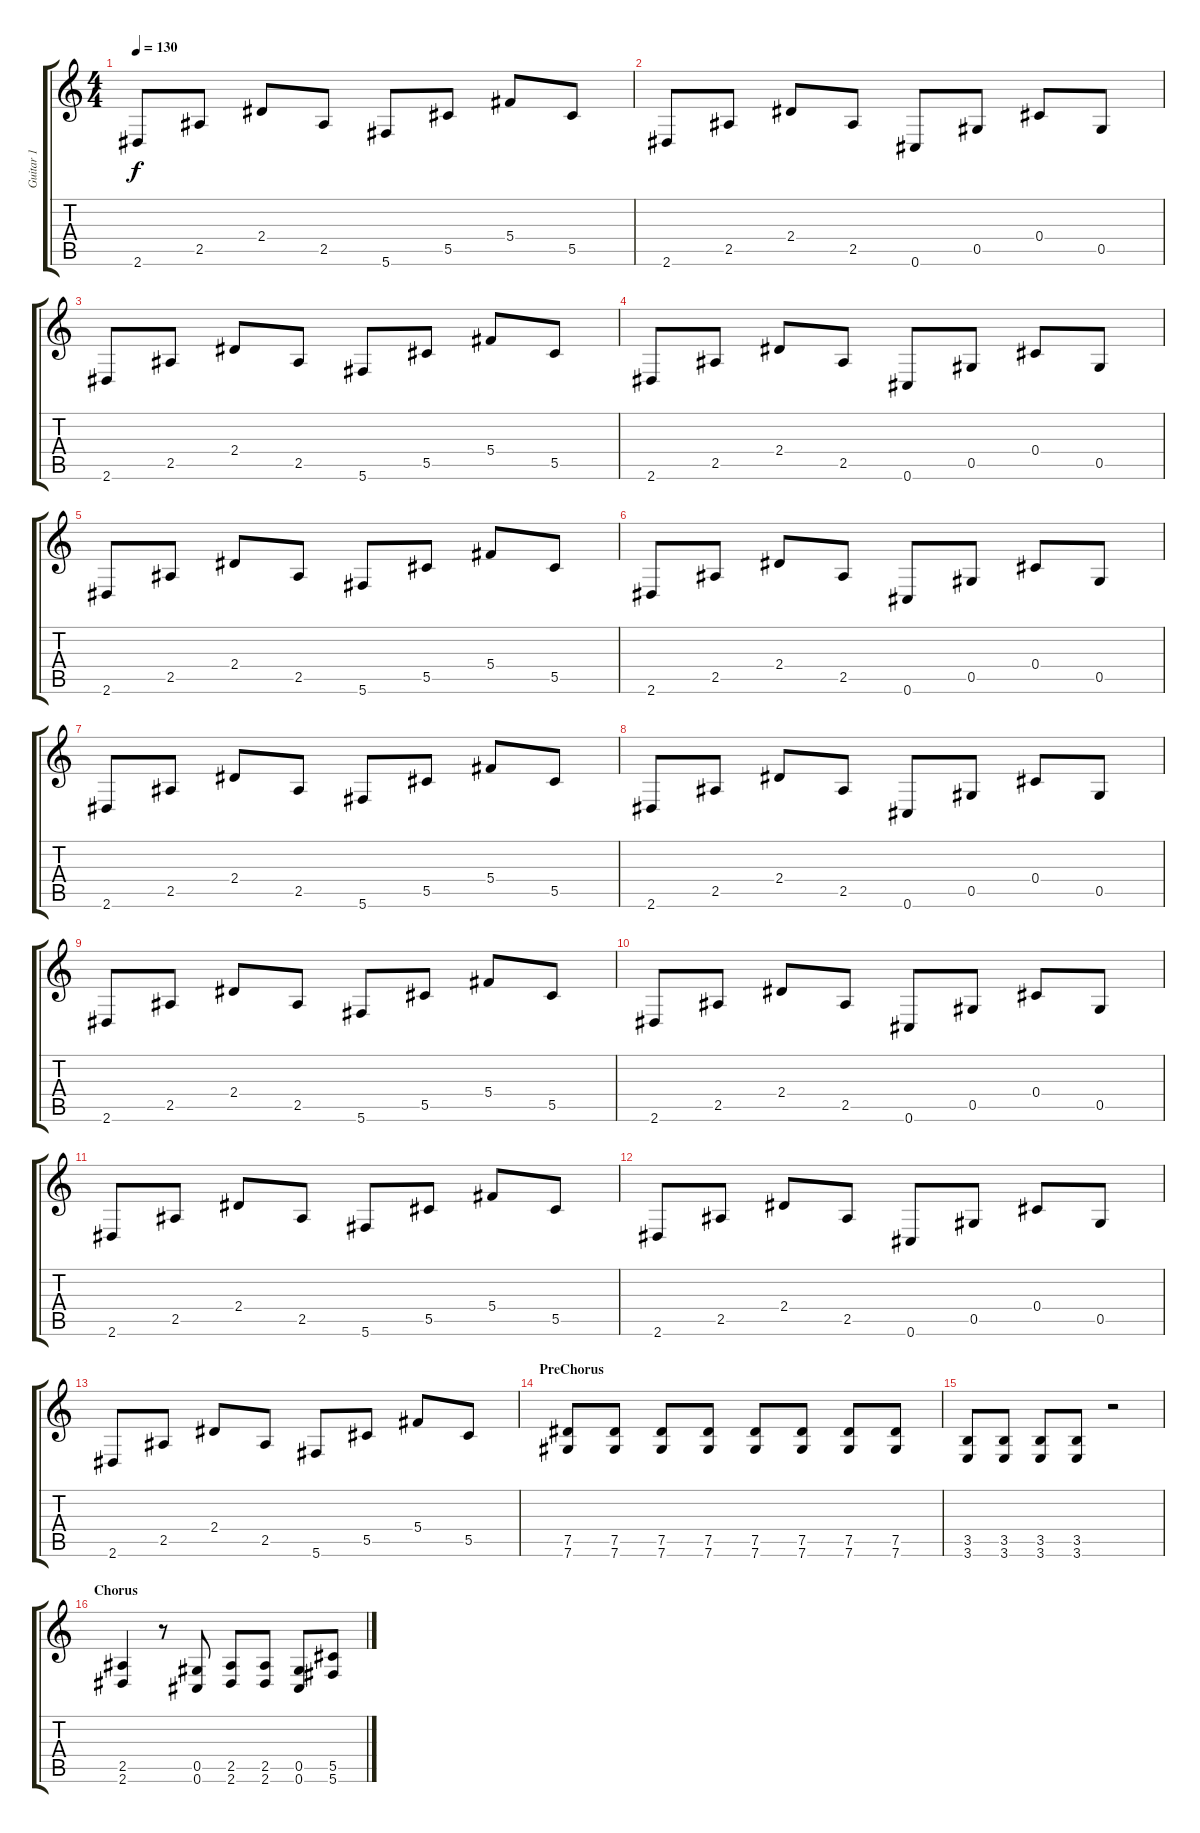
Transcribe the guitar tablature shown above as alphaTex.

\track ("Guitar 1" "Guitar 1") {instrument distortionguitar}
\staff {score tabs}
\tuning (Eb4 Bb3 Gb3 Db3 Ab2 Db2) {hide}
\ts (4 4)
\tempo 130
\clef g2
\ks c
2.6.8{dy f} 2.5.8 2.4.8 2.5.8 5.6.8 5.5.8 5.4.8 5.5.8 |
2.6.8 2.5.8 2.4.8 2.5.8 0.6.8 0.5.8 0.4.8 0.5.8 |
2.6.8 2.5.8 2.4.8 2.5.8 5.6.8 5.5.8 5.4.8 5.5.8 |
2.6.8 2.5.8 2.4.8 2.5.8 0.6.8 0.5.8 0.4.8 0.5.8 |
2.6.8 2.5.8 2.4.8 2.5.8 5.6.8 5.5.8 5.4.8 5.5.8 |
2.6.8 2.5.8 2.4.8 2.5.8 0.6.8 0.5.8 0.4.8 0.5.8 |
2.6.8 2.5.8 2.4.8 2.5.8 5.6.8 5.5.8 5.4.8 5.5.8 |
2.6.8 2.5.8 2.4.8 2.5.8 0.6.8 0.5.8 0.4.8 0.5.8 |
2.6.8 2.5.8 2.4.8 2.5.8 5.6.8 5.5.8 5.4.8 5.5.8 |
2.6.8 2.5.8 2.4.8 2.5.8 0.6.8 0.5.8 0.4.8 0.5.8 |
2.6.8 2.5.8 2.4.8 2.5.8 5.6.8 5.5.8 5.4.8 5.5.8 |
2.6.8 2.5.8 2.4.8 2.5.8 0.6.8 0.5.8 0.4.8 0.5.8 |
2.6.8 2.5.8 2.4.8 2.5.8 5.6.8 5.5.8 5.4.8 5.5.8 |
\section ("" "PreChorus")
(7.5 7.6).8{instrument distortionguitar} (7.5 7.6).8 (7.5 7.6).8 (7.5 7.6).8 (7.5 7.6).8 (7.5 7.6).8 (7.5 7.6).8 (7.5 7.6).8 |
(3.5 3.6).8 (3.5 3.6).8 (3.5 3.6).8 (3.5 3.6).8 r.2 |
\section ("" "Chorus")
(2.5 2.6).4 r.8 (0.5 0.6).8 (2.5 2.6).8 (2.5 2.6).8 (0.5 0.6).8 (5.5 5.6).8
